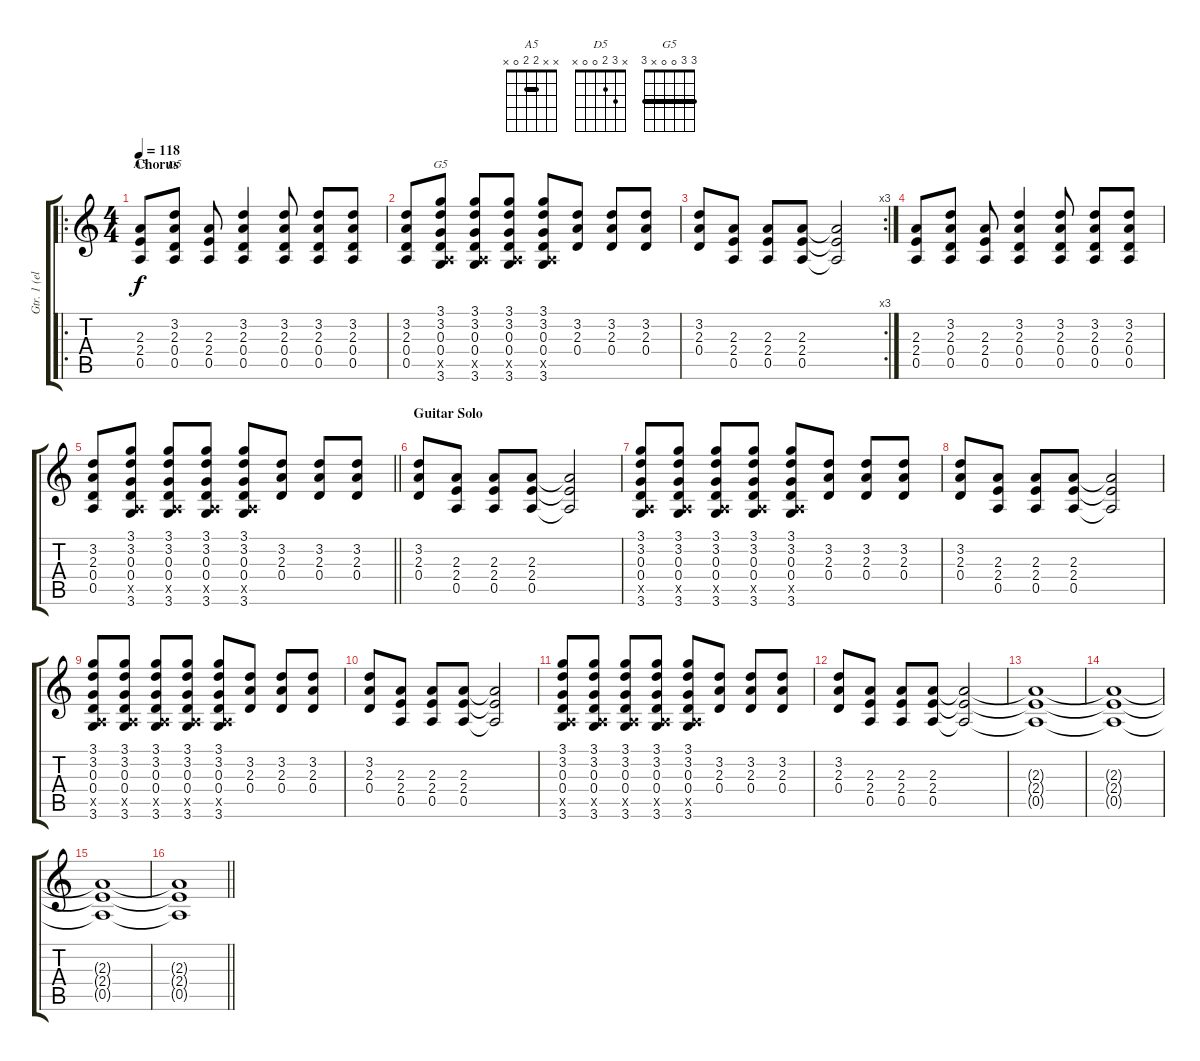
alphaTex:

\track ("Gtr. 1 (elec. w/dist.)" "Gtr. 1 (el") {instrument overdrivenguitar}
\staff {score tabs}
\tuning (E4 B3 G3 D3 A2 E2) {hide}
\chord ("A5" x x 2 2 0 x) {barre 2}
\chord ("D5" x 3 2 0 0 x)
\chord ("G5" 3 3 0 0 x 3) {barre 3}
\ro
\ts (4 4)
\section ("" "Chorus")
\tempo 118
\clef g2
\ks c
(2.3 2.4 0.5).8{ch "A5" dy f} (3.2 2.3 0.4 0.5).8{ch "D5"} (2.3 2.4 0.5).8 (3.2 2.3 0.4 0.5).4 (3.2 2.3 0.4 0.5).8 (3.2 2.3 0.4 0.5).8 (3.2 2.3 0.4 0.5).8 |
(3.2 2.3 0.4 0.5).8 (3.1 3.2 0.3 0.4 0.5{x} 3.6).8{ch "G5"} (3.1 3.2 0.3 0.4 0.5{x} 3.6).8 (3.1 3.2 0.3 0.4 0.5{x} 3.6).8 (3.1 3.2 0.3 0.4 0.5{x} 3.6).8 (3.2 2.3 0.4).8 (3.2 2.3 0.4).8 (3.2 2.3 0.4).8 |
\rc 3
(3.2 2.3 0.4).8 (2.3 2.4 0.5).8 (2.3 2.4 0.5).8 (2.3 2.4 0.5).8 (2.3{t} 2.4{t} 0.5{t}).2 |
(2.3 2.4 0.5).8 (3.2 2.3 0.4 0.5).8 (2.3 2.4 0.5).8 (3.2 2.3 0.4 0.5).4 (3.2 2.3 0.4 0.5).8 (3.2 2.3 0.4 0.5).8 (3.2 2.3 0.4 0.5).8 |
\barLineRight lightlight
(3.2 2.3 0.4 0.5).8 (3.1 3.2 0.3 0.4 0.5{x} 3.6).8 (3.1 3.2 0.3 0.4 0.5{x} 3.6).8 (3.1 3.2 0.3 0.4 0.5{x} 3.6).8 (3.1 3.2 0.3 0.4 0.5{x} 3.6).8 (3.2 2.3 0.4).8 (3.2 2.3 0.4).8 (3.2 2.3 0.4).8 |
\section ("" "Guitar Solo")
(3.2 2.3 0.4).8 (2.3 2.4 0.5).8 (2.3 2.4 0.5).8 (2.3 2.4 0.5).8 (2.3{t} 2.4{t} 0.5{t}).2 |
(3.1 3.2 0.3 0.4 0.5{x} 3.6).8 (3.1 3.2 0.3 0.4 0.5{x} 3.6).8 (3.1 3.2 0.3 0.4 0.5{x} 3.6).8 (3.1 3.2 0.3 0.4 0.5{x} 3.6).8 (3.1 3.2 0.3 0.4 0.5{x} 3.6).8 (3.2 2.3 0.4).8 (3.2 2.3 0.4).8 (3.2 2.3 0.4).8 |
(3.2 2.3 0.4).8 (2.3 2.4 0.5).8 (2.3 2.4 0.5).8 (2.3 2.4 0.5).8 (2.3{t} 2.4{t} 0.5{t}).2 |
(3.1 3.2 0.3 0.4 0.5{x} 3.6).8 (3.1 3.2 0.3 0.4 0.5{x} 3.6).8 (3.1 3.2 0.3 0.4 0.5{x} 3.6).8 (3.1 3.2 0.3 0.4 0.5{x} 3.6).8 (3.1 3.2 0.3 0.4 0.5{x} 3.6).8 (3.2 2.3 0.4).8 (3.2 2.3 0.4).8 (3.2 2.3 0.4).8 |
(3.2 2.3 0.4).8 (2.3 2.4 0.5).8 (2.3 2.4 0.5).8 (2.3 2.4 0.5).8 (2.3{t} 2.4{t} 0.5{t}).2 |
(3.1 3.2 0.3 0.4 0.5{x} 3.6).8 (3.1 3.2 0.3 0.4 0.5{x} 3.6).8 (3.1 3.2 0.3 0.4 0.5{x} 3.6).8 (3.1 3.2 0.3 0.4 0.5{x} 3.6).8 (3.1 3.2 0.3 0.4 0.5{x} 3.6).8 (3.2 2.3 0.4).8 (3.2 2.3 0.4).8 (3.2 2.3 0.4).8 |
(3.2 2.3 0.4).8 (2.3 2.4 0.5).8 (2.3 2.4 0.5).8 (2.3 2.4 0.5).8 (2.3{t} 2.4{t} 0.5{t}).2 |
(2.3{t} 2.4{t} 0.5{t}).1 |
(2.3{t} 2.4{t} 0.5{t}).1 |
(2.3{t} 2.4{t} 0.5{t}).1 |
\barLineRight lightlight
(2.3{t} 2.4{t} 0.5{t}).1
